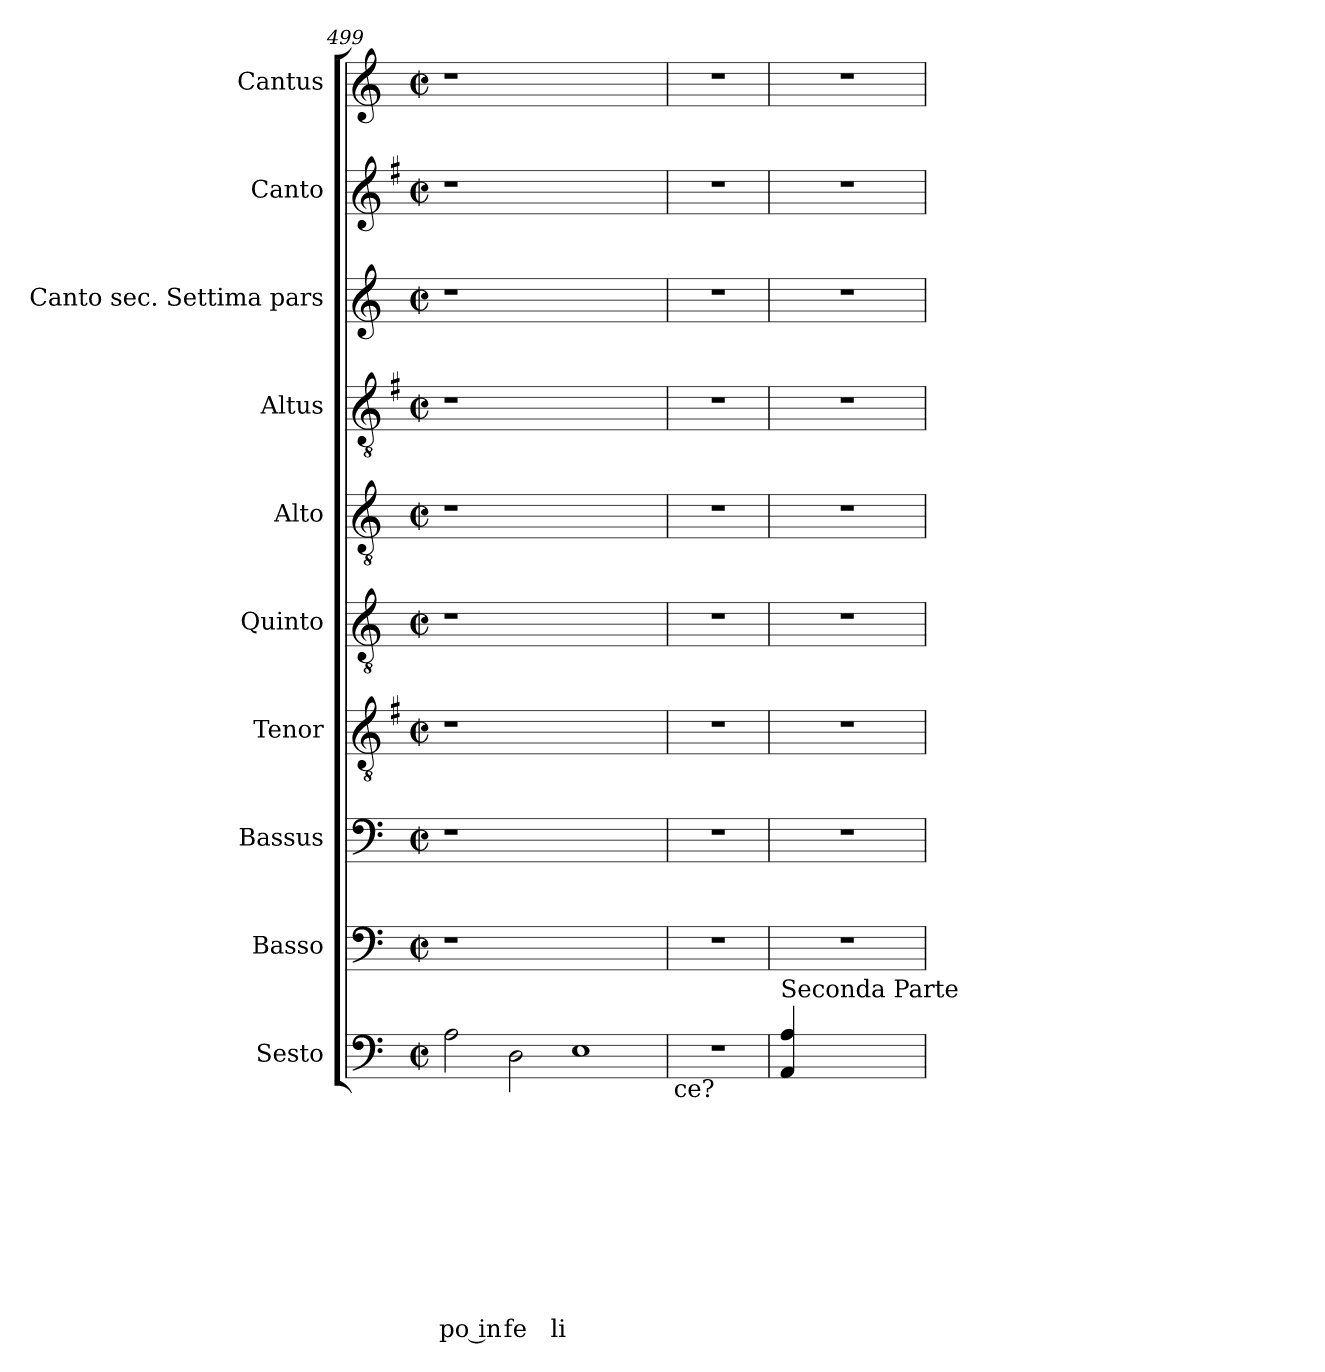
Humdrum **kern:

**kern	**text	**text	**text	**text	**text	**text	**text	**text	**text	**text	**kern	**kern	**kern	**kern	**kern	**kern	**kern	**kern	**kern
*part10	*part10	*part10	*part10	*part10	*part10	*part10	*part10	*part10	*part10	*part10	*part9	*part8	*part7	*part6	*part5	*part4	*part3	*part2	*part1
*staff10	*staff10	*staff10	*staff10	*staff10	*staff10	*staff10	*staff10	*staff10	*staff10	*staff10	*staff9	*staff8	*staff7	*staff6	*staff5	*staff4	*staff3	*staff2	*staff1
*I"Sesto	*	*	*	*	*	*	*	*	*	*	*I"Basso	*I"Bassus	*I"Tenor	*I"Quinto	*I"Alto	*I"Altus	*I"Canto sec. Settima pars	*I"Canto	*I"Cantus
*I'Sesto	*	*	*	*	*	*	*	*	*	*	*I'Basso	*I'Bassus	*I'Tenor	*I'Quinto	*I'Alto	*I'Altus	*I'Canto sec. Settima pars	*I'Canto	*I'Cantus
*clefF4	*	*	*	*	*	*	*	*	*	*	*clefF4	*clefF4	*clefGv2	*clefGv2	*clefGv2	*clefGv2	*clefG2	*clefG2	*clefG2
*k[]	*	*	*	*	*	*	*	*	*	*	*k[]	*k[]	*k[f#]	*k[]	*k[]	*k[f#]	*k[]	*k[f#]	*k[]
*C:	*	*	*	*	*	*	*	*	*	*	*C:	*C:	*G:	*C:	*C:	*G:	*C:	*G:	*C:
*M2/2	*	*	*	*	*	*	*	*	*	*	*M2/2	*M2/2	*M2/2	*M2/2	*M2/2	*M2/2	*M2/2	*M2/2	*M2/2
*met(c|)	*	*	*	*	*	*	*	*	*	*	*met(c|)	*met(c|)	*met(c|)	*met(c|)	*met(c|)	*met(c|)	*met(c|)	*met(c|)	*met(c|)
=499	=499	=499	=499	=499	=499	=499	=499	=499	=499	=499	=499	=499	=499	=499	=499	=499	=499	=499	=499
!	!	!	!	!	!	!	!	!	!	!LO:LY:b:rj	!	!	!	!	!	!	!	!	!
2A\	.	.	.	.	.	.	.	.	.	po in	1r	1r	1r	1r	1r	1r	1r	1r	1r
!	!	!	!	!	!	!	!	!	!	!LO:LY:b	!	!	!	!	!	!	!	!	!
2D\	.	.	.	.	.	.	.	.	.	fe	.	.	.	.	.	.	.	.	.
!	!	!	!	!	!	!	!	!	!	!LO:LY:b	!	!	!	!	!	!	!	!	!
1E	.	.	.	.	.	.	.	.	.	li	1ryy	1ryy	1ryy	1ryy	1ryy	1ryy	1ryy	1ryy	1ryy
=500	=500	=500	=500	=500	=500	=500	=500	=500	=500	=500	=500	=500	=500	=500	=500	=500	=500	=500	=500
!LO:TX:b:t=ce?	!	!	!	!	!	!	!	!	!	!	!	!	!	!	!	!	!	!	!
1r	.	.	.	.	.	.	.	.	.	.	1r	1r	1r	1r	1r	1r	1r	1r	1r
!!LO:LB:g=z
=501	=501	=501	=501	=501	=501	=501	=501	=501	=501	=501	=501	=501	=501	=501	=501	=501	=501	=501	=501
!LO:TX:a:t=Seconda Parte	!	!	!	!	!	!	!	!	!	!	!	!	!	!	!	!	!	!	!
4AA/ 4A/	.	.	.	.	.	.	.	.	.	.	1r	1r	1r	1r	1r	1r	1r	1r	1r
2.ryy	.	.	.	.	.	.	.	.	.	.	.	.	.	.	.	.	.	.	.
=	=	=	=	=	=	=	=	=	=	=	=	=	=	=	=	=	=	=	=
*-	*-	*-	*-	*-	*-	*-	*-	*-	*-	*-	*-	*-	*-	*-	*-	*-	*-	*-	*-
